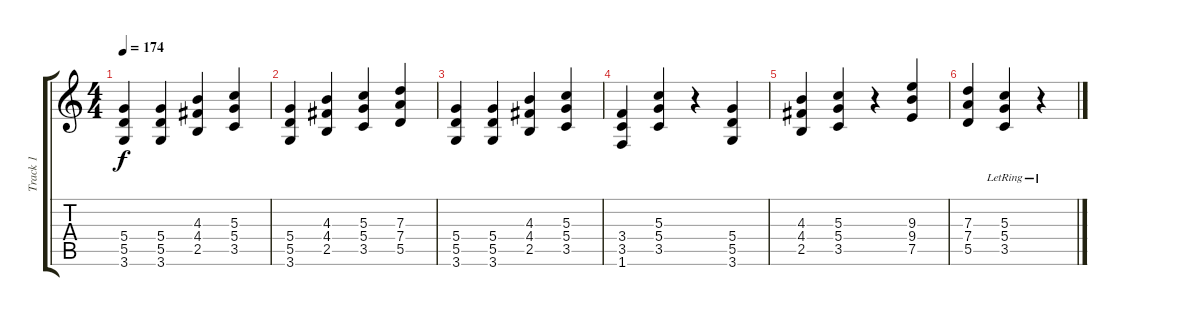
\track ("Track 1" "Track 1") {instrument distortionguitar}
\staff {score tabs}
\tuning (E4 B3 G3 D3 A2 E2) {hide}
\ts (4 4)
\tempo 174
\clef g2
\ks c
(5.4 5.5 3.6).4{dy f} (5.4 5.5 3.6).4 (4.3 4.4 2.5).4 (5.3 5.4 3.5).4 |
(5.4 5.5 3.6).4 (4.3 4.4 2.5).4 (5.3 5.4 3.5).4 (7.3 7.4 5.5).4 |
(5.4 5.5 3.6).4 (5.4 5.5 3.6).4 (4.3 4.4 2.5).4 (5.3 5.4 3.5).4 |
(3.4 3.5 1.6).4 (5.3 5.4 3.5).4 r.4 (5.4 5.5 3.6).4 |
(4.3 4.4 2.5).4 (5.3 5.4 3.5).4 r.4 (9.3 9.4 7.5).4 |
(7.3 7.4 5.5).4 (5.3 5.4 3.5{lr}).4 r.4
